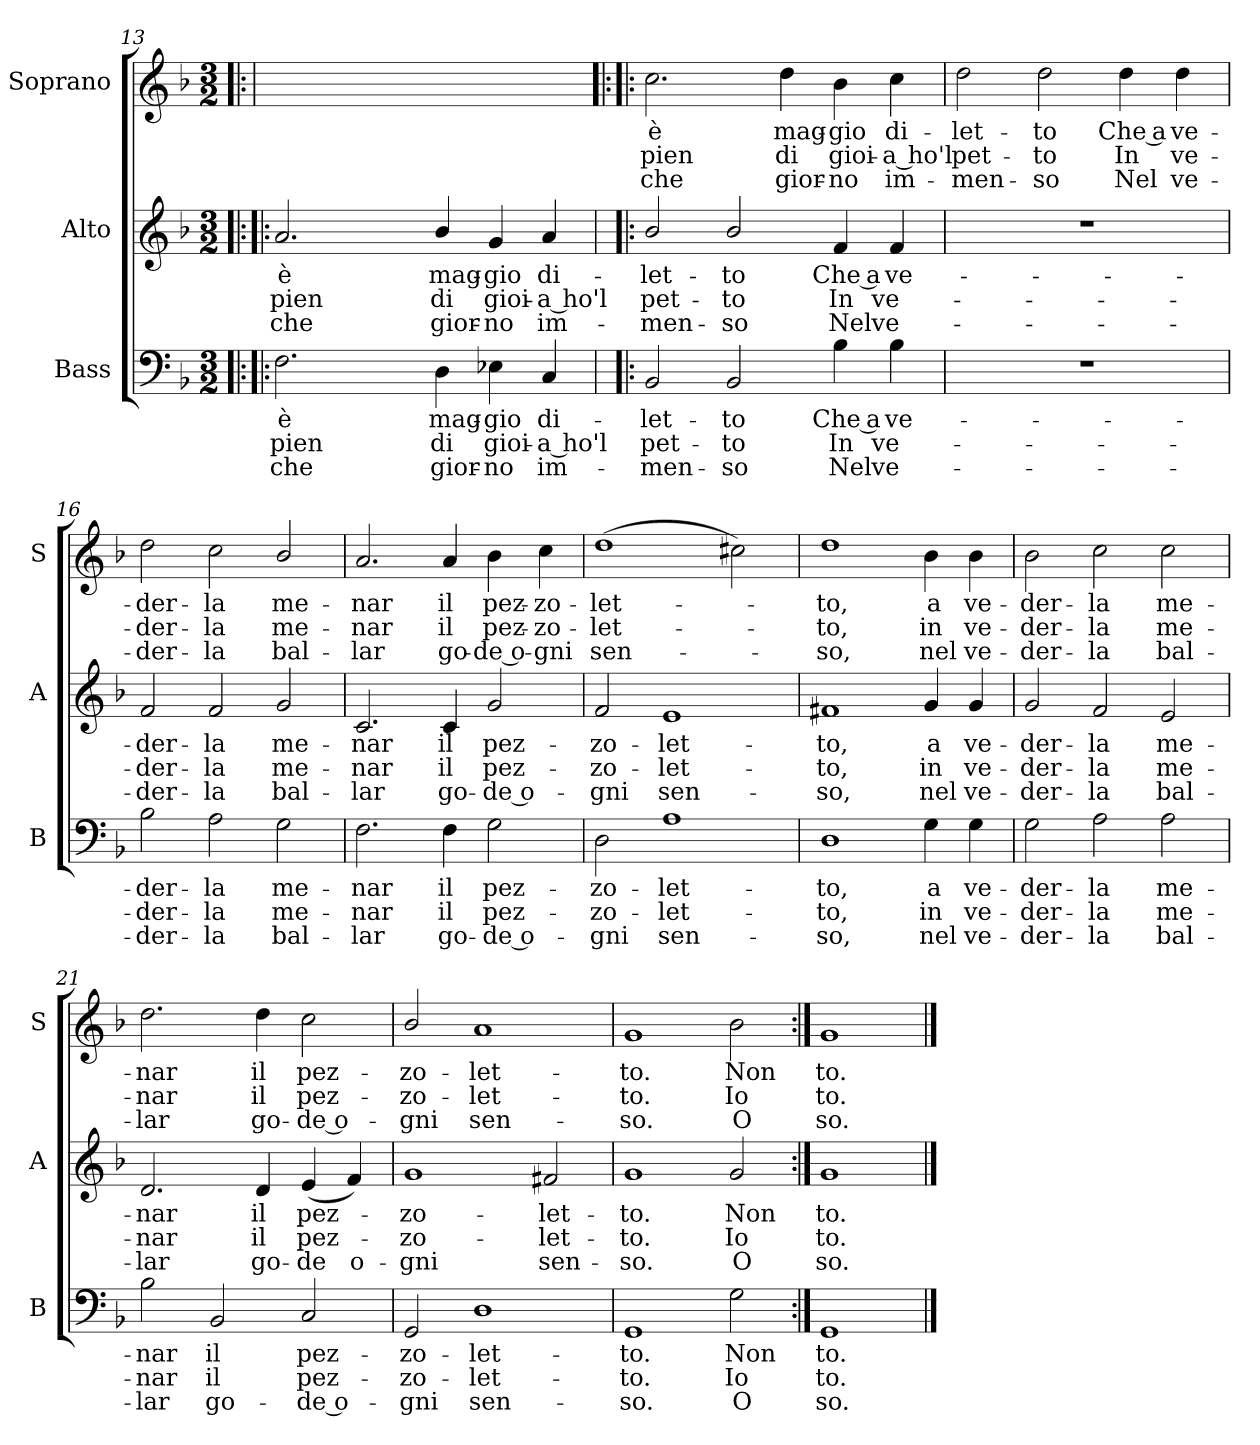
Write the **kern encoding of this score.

**kern	**text	**text	**text	**kern	**text	**text	**text	**kern	**text	**text	**text
*part3	*part3	*part3	*part3	*part2	*part2	*part2	*part2	*part1	*part1	*part1	*part1
*staff3	*staff3	*staff3	*staff3	*staff2	*staff2	*staff2	*staff2	*staff1	*staff1	*staff1	*staff1
*I"Bass	*	*	*	*I"Alto	*	*	*	*I"Soprano	*	*	*
*I'B	*	*	*	*I'A	*	*	*	*I'S	*	*	*
!!LO:LB:g=z
*clefF4	*	*	*	*clefG2	*	*	*	*clefG2	*	*	*
*k[b-]	*	*	*	*k[b-]	*	*	*	*k[b-]	*	*	*
*F:	*	*	*	*F:	*	*	*	*F:	*	*	*
*M3/2	*	*	*	*M3/2	*	*	*	*M3/2	*	*	*
=13!|:	=13	=13	=13	=13!|:	=13	=13	=13	=13	=13	=13	=13
!	!LO:LY:b	!LO:LY:b	!LO:LY:b	!	!LO:LY:b	!LO:LY:b	!LO:LY:b	!	!	!	!
2.F	è	pien	che	2.a	è	pien	che	4ryy	.	.	.
.	.	.	.	.	.	.	.	4ryy	.	.	.
.	.	.	.	.	.	.	.	4ryy	.	.	.
!	!LO:LY:b	!LO:LY:b	!LO:LY:b	!	!LO:LY:b	!LO:LY:b	!LO:LY:b	!	!	!	!
4D	mag-	-di	gior-	4b-/	mag-	-di	gior-	4ryy	.	.	.
!	!LO:LY:b	!LO:LY:b	!LO:LY:b	!	!LO:LY:b	!LO:LY:b	!LO:LY:b	!	!	!	!
4E-X	-gio	gioi-	-no	4g	-gio	gioi-	-no	4ryy	.	.	.
!	!LO:LY:b	!LO:LY:b	!LO:LY:b	!	!LO:LY:b	!LO:LY:b	!LO:LY:b	!	!	!	!
4C	di-	-a ho'l	im-	4a	di-	-a ho'l	im-	4ryy	.	.	.
=14	=14!|:	=14!|:	=14!|:	=14	=14!|:	=14!|:	=14!|:	=14!|:	=14!|:	=14!|:	=14!|:
!	!LO:LY:b	!LO:LY:b	!LO:LY:b	!	!LO:LY:b	!LO:LY:b	!LO:LY:b	!	!LO:LY:b	!LO:LY:b	!LO:LY:b
2BB-	-let-	-pet-	-men-	2b-/	-let-	-pet-	-men-	2.cc	è	pien	che
!	!LO:LY:b	!LO:LY:b	!LO:LY:b	!	!LO:LY:b	!LO:LY:b	!LO:LY:b	!	!	!	!
2BB-	-to	to	so	2b-/	-to	to	so	.	.	.	.
!	!	!	!	!	!	!	!	!	!LO:LY:b	!LO:LY:b	!LO:LY:b
.	.	.	.	.	.	.	.	4dd	mag-	-di	gior-
!	!LO:LY:b	!LO:LY:b	!LO:LY:b	!	!LO:LY:b	!LO:LY:b	!LO:LY:b	!	!LO:LY:b	!LO:LY:b	!LO:LY:b
4B-	Che a	In	Nel	4f	Che a	In	Nel	4b-	-gio	gioi-	-no
!	!LO:LY:b	!LO:LY:b	!LO:LY:b	!	!LO:LY:b	!LO:LY:b	!LO:LY:b	!	!LO:LY:b	!LO:LY:b	!LO:LY:b
4B-	ve-	-ve-	-ve-	4f	ve-	-ve-	-ve-	4cc	di-	-a ho'l	im-
=15	=15	=15	=15	=15	=15	=15	=15	=15	=15	=15	=15
!	!	!	!	!	!	!	!	!	!LO:LY:b	!LO:LY:b	!LO:LY:b
1.r	.	.	.	1.r	.	.	.	2dd	-let-	-pet-	-men-
!	!	!	!	!	!	!	!	!	!LO:LY:b	!LO:LY:b	!LO:LY:b
.	.	.	.	.	.	.	.	2dd	-to	to	so
!	!	!	!	!	!	!	!	!	!LO:LY:b	!LO:LY:b	!LO:LY:b
.	.	.	.	.	.	.	.	4dd	Che a	In	Nel
!	!	!	!	!	!	!	!	!	!LO:LY:b	!LO:LY:b	!LO:LY:b
.	.	.	.	.	.	.	.	4dd	ve-	-ve-	-ve-
!!LO:LB:g=z
=16	=16	=16	=16	=16	=16	=16	=16	=16	=16	=16	=16
!	!LO:LY:b	!LO:LY:b	!LO:LY:b	!	!LO:LY:b	!LO:LY:b	!LO:LY:b	!	!LO:LY:b	!LO:LY:b	!LO:LY:b
2B-	-der-	-der-	-der-	2f	-der-	-der-	-der-	2dd	-der-	-der-	-der-
!	!LO:LY:b	!LO:LY:b	!LO:LY:b	!	!LO:LY:b	!LO:LY:b	!LO:LY:b	!	!LO:LY:b	!LO:LY:b	!LO:LY:b
2A	-la	la	la	2f	-la	la	la	2cc	-la	la	la
!	!LO:LY:b	!LO:LY:b	!LO:LY:b	!	!LO:LY:b	!LO:LY:b	!LO:LY:b	!	!LO:LY:b	!LO:LY:b	!LO:LY:b
2G	me-	-me-	-bal-	2g	me-	-me-	-bal-	2b-/	me-	-me-	-bal-
=17	=17	=17	=17	=17	=17	=17	=17	=17	=17	=17	=17
!	!LO:LY:b	!LO:LY:b	!LO:LY:b	!	!LO:LY:b	!LO:LY:b	!LO:LY:b	!	!LO:LY:b	!LO:LY:b	!LO:LY:b
2.F	-nar	nar	lar	2.c	-nar	nar	lar	2.a	-nar	nar	lar
!	!LO:LY:b	!LO:LY:b	!LO:LY:b	!	!LO:LY:b	!LO:LY:b	!LO:LY:b	!	!LO:LY:b	!LO:LY:b	!LO:LY:b
4F	il	il	go-	4c	il	il	go-	4a	il	il	go-
!	!LO:LY:b	!LO:LY:b	!LO:LY:b	!	!LO:LY:b	!LO:LY:b	!LO:LY:b	!	!LO:LY:b	!LO:LY:b	!LO:LY:b
2G	-pez-	-pez-	-de o-	2g	-pez-	-pez-	-de o-	4b-	-pez-	-pez-	-de o-
!	!	!	!	!	!	!	!	!	!LO:LY:b	!LO:LY:b	!LO:LY:b
.	.	.	.	.	.	.	.	4cc	-zo-	-zo-	-gni
=18	=18	=18	=18	=18	=18	=18	=18	=18	=18	=18	=18
!	!LO:LY:b	!LO:LY:b	!LO:LY:b	!	!LO:LY:b	!LO:LY:b	!LO:LY:b	!	!LO:LY:b	!LO:LY:b	!LO:LY:b
2D	-zo-	-zo-	-gni	2f	-zo-	-zo-	-gni	(>1dd	let-	let-	sen-
!	!LO:LY:b	!LO:LY:b	!LO:LY:b	!	!LO:LY:b	!LO:LY:b	!LO:LY:b	!	!	!	!
1A	let-	-let-	-sen-	1e	let-	-let-	-sen-	.	.	.	.
.	.	.	.	.	.	.	.	2cc#X)	.	.	.
=19	=19	=19	=19	=19	=19	=19	=19	=19	=19	=19	=19
!	!LO:LY:b	!LO:LY:b	!LO:LY:b	!	!LO:LY:b	!LO:LY:b	!LO:LY:b	!	!LO:LY:b	!LO:LY:b	!LO:LY:b
1D	-to,	to,	so,	1f#X	-to,	to,	so,	1dd	to,	to,	so,
!	!LO:LY:b	!LO:LY:b	!LO:LY:b	!	!LO:LY:b	!LO:LY:b	!LO:LY:b	!	!LO:LY:b	!LO:LY:b	!LO:LY:b
4G	a	in	nel	4g	a	in	nel	4b-	a	in	nel
!	!LO:LY:b	!LO:LY:b	!LO:LY:b	!	!LO:LY:b	!LO:LY:b	!LO:LY:b	!	!LO:LY:b	!LO:LY:b	!LO:LY:b
4G	ve-	-ve-	-ve-	4g	ve-	-ve-	-ve-	4b-	ve-	-ve-	-ve-
=20	=20	=20	=20	=20	=20	=20	=20	=20	=20	=20	=20
!	!LO:LY:b	!LO:LY:b	!LO:LY:b	!	!LO:LY:b	!LO:LY:b	!LO:LY:b	!	!LO:LY:b	!LO:LY:b	!LO:LY:b
2G	-der-	-der-	-der-	2g	-der-	-der-	-der-	2b-	-der-	-der-	-der-
!	!LO:LY:b	!LO:LY:b	!LO:LY:b	!	!LO:LY:b	!LO:LY:b	!LO:LY:b	!	!LO:LY:b	!LO:LY:b	!LO:LY:b
2A	-la	la	la	2f	-la	la	la	2cc	-la	la	la
!	!LO:LY:b	!LO:LY:b	!LO:LY:b	!	!LO:LY:b	!LO:LY:b	!LO:LY:b	!	!LO:LY:b	!LO:LY:b	!LO:LY:b
2A	me-	-me-	-bal-	2e	me-	-me-	-bal-	2cc	me-	-me-	-bal-
=21	=21	=21	=21	=21	=21	=21	=21	=21	=21	=21	=21
!	!LO:LY:b	!LO:LY:b	!LO:LY:b	!	!LO:LY:b	!LO:LY:b	!LO:LY:b	!	!LO:LY:b	!LO:LY:b	!LO:LY:b
2B-	-nar	nar	lar	2.d	-nar	nar	lar	2.dd	-nar	nar	lar
!	!LO:LY:b	!LO:LY:b	!LO:LY:b	!	!	!	!	!	!	!	!
2BB-	il	il	go-	.	.	.	.	.	.	.	.
!	!	!	!	!	!LO:LY:b	!LO:LY:b	!LO:LY:b	!	!LO:LY:b	!LO:LY:b	!LO:LY:b
.	.	.	.	4d	il	il	go-	4dd	il	il	go-
!	!LO:LY:b	!LO:LY:b	!LO:LY:b	!	!LO:LY:b	!LO:LY:b	!LO:LY:b	!	!LO:LY:b	!LO:LY:b	!LO:LY:b
2C	-pez-	-pez-	-de o-	(<4e	-pez-	pez-	de	2cc	-pez-	-pez-	-de o-
!	!	!	!	!	!	!	!LO:LY:b	!	!	!	!
.	.	.	.	4f)	.	.	o-	.	.	.	.
=22	=22	=22	=22	=22	=22	=22	=22	=22	=22	=22	=22
!	!LO:LY:b	!LO:LY:b	!LO:LY:b	!	!LO:LY:b	!LO:LY:b	!LO:LY:b	!	!LO:LY:b	!LO:LY:b	!LO:LY:b
2GG	-zo-	-zo-	-gni	1g	-zo-	-zo-	-gni	2b-/	-zo-	-zo-	-gni
!	!LO:LY:b	!LO:LY:b	!LO:LY:b	!	!	!	!	!	!LO:LY:b	!LO:LY:b	!LO:LY:b
1D	let-	-let-	-sen-	.	.	.	.	1a	let-	-let-	-sen-
!	!	!	!	!	!LO:LY:b	!LO:LY:b	!LO:LY:b	!	!	!	!
.	.	.	.	2f#X	let-	-let-	-sen-	.	.	.	.
=23	=23	=23	=23	=23	=23	=23	=23	=23	=23	=23	=23
!	!LO:LY:b	!LO:LY:b	!LO:LY:b	!	!LO:LY:b	!LO:LY:b	!LO:LY:b	!	!LO:LY:b	!LO:LY:b	!LO:LY:b
1GG	-to.	to.	so.	1g	-to.	to.	so.	1g	-to.	to.	so.
!	!LO:LY:b	!LO:LY:b	!LO:LY:b	!	!LO:LY:b	!LO:LY:b	!LO:LY:b	!	!LO:LY:b	!LO:LY:b	!LO:LY:b
2G	Non	Io	O	2g	Non	Io	O	2b-	Non	Io	O
=24:|!	=24:|!	=24:|!	=24:|!	=24:|!	=24:|!	=24:|!	=24:|!	=24:|!	=24:|!	=24:|!	=24:|!
!	!LO:LY:b	!LO:LY:b	!LO:LY:b	!	!LO:LY:b	!LO:LY:b	!LO:LY:b	!	!LO:LY:b	!LO:LY:b	!LO:LY:b
1GG	to.	to.	so.	1g	to.	to.	so.	1g	to.	to.	so.
==	==	==	==	==	==	==	==	==	==	==	==
*-	*-	*-	*-	*-	*-	*-	*-	*-	*-	*-	*-
